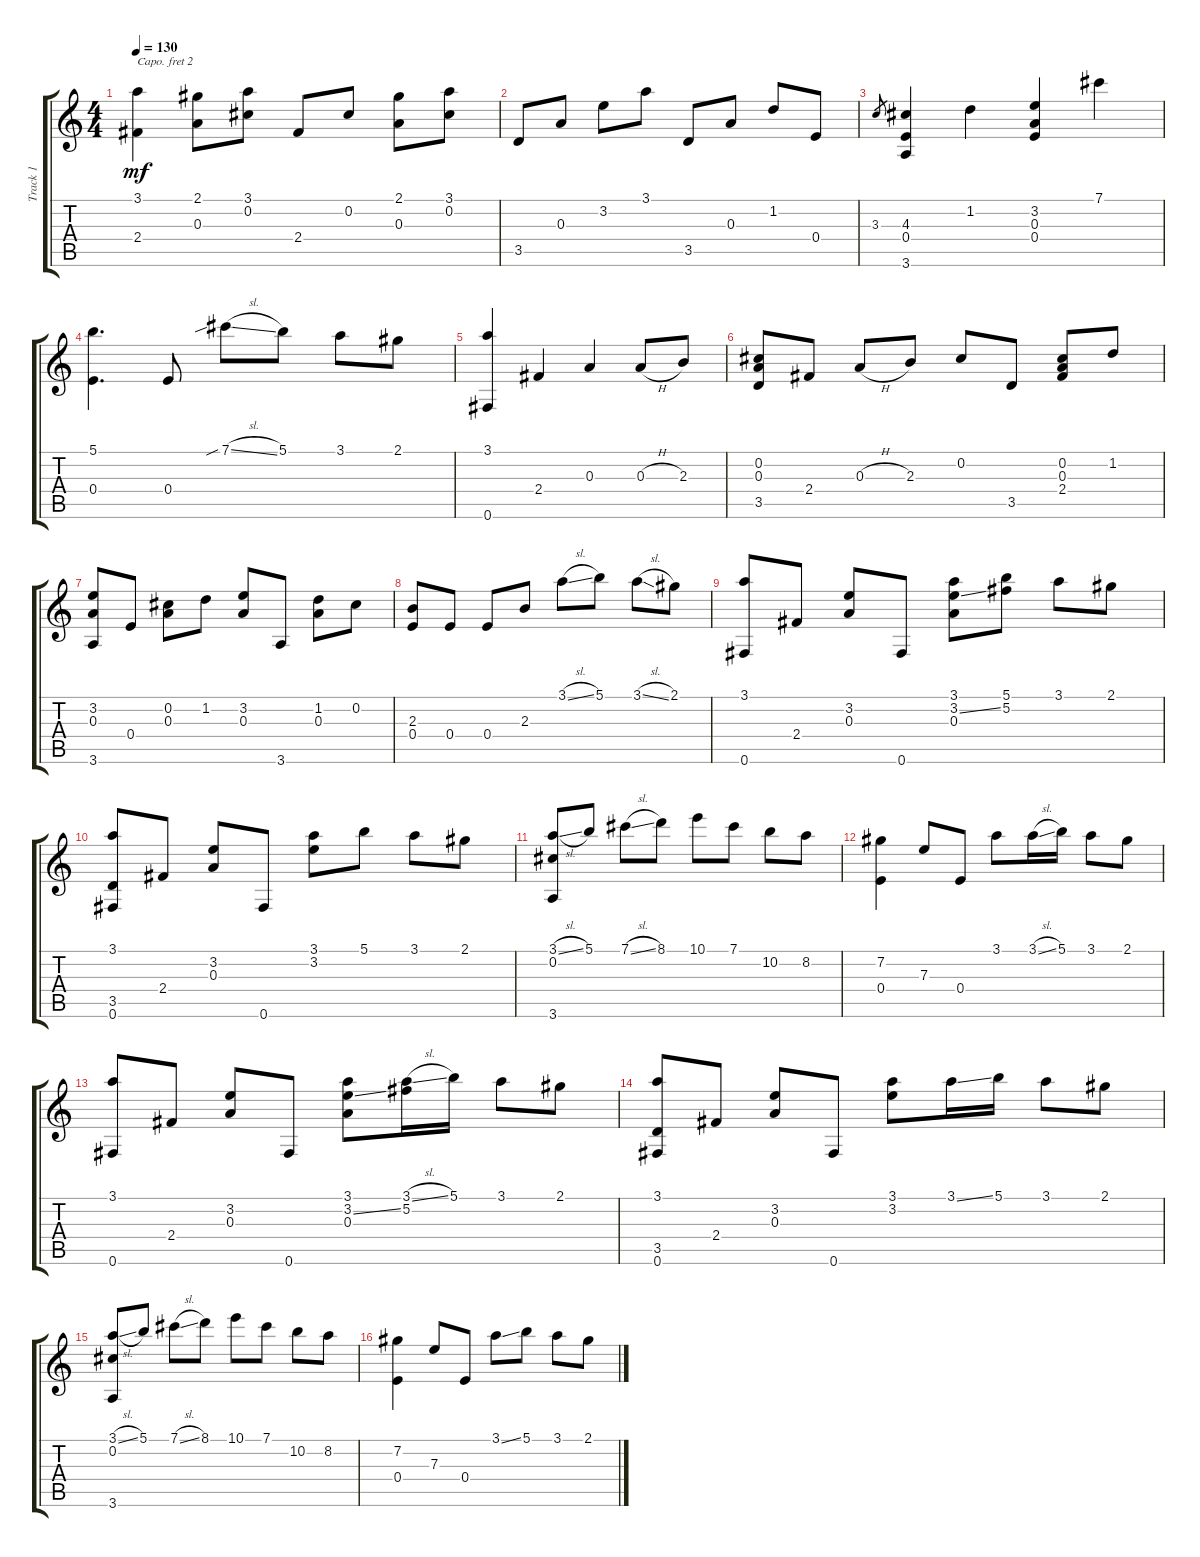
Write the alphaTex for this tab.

\track ("Track 1" "Track 1") {instrument acousticguitarnylon}
\staff {score tabs}
\capo 2
\tuning (E4 B3 G3 D3 A2 E2) {hide}
\ts (4 4)
\tempo 130
\clef g2
\ks c
(3.1 2.4).4{dy mf} (2.1 0.3).8 (3.1 0.2).8 2.4.8 0.2.8 (2.1 0.3).8 (3.1 0.2).8 |
3.5.8 0.3.8 3.2.8 3.1.8 3.5.8 0.3.8 1.2.8 0.4.8 |
3.3.8{gr} (4.3 0.4 3.6).4 1.2.4 (3.2 0.3 0.4).4 7.1.4 |
(5.1 0.4).4{d} 0.4.8 7.1{sib sl}.8 5.1.8 3.1.8 2.1.8 |
(3.1 0.6).4 2.4.4 0.3.4 0.3{h}.8 2.3.8 |
(0.2 0.3 3.5).8 2.4.8 0.3{h}.8 2.3.8 0.2.8 3.5.8 (0.2 0.3 2.4).8 1.2.8 |
(3.2 0.3 3.6).8 0.4.8 (0.2 0.3).8 1.2.8 (3.2 0.3).8 3.6.8 (1.2 0.3).8 0.2.8 |
(2.3 0.4).8 0.4.8 0.4.8 2.3.8 3.1{sl}.8 5.1.8 3.1{sl}.8 2.1.8 |
(3.1 0.6).8 2.4.8 (3.2 0.3).8 0.6.8 (3.1 3.2{ss} 0.3).8 (5.1 5.2).8 3.1.8 2.1.8 |
(3.1 3.5 0.6).8 2.4.8 (3.2 0.3).8 0.6.8 (3.1 3.2).8 5.1.8 3.1.8 2.1.8 |
(3.1{sl} 0.2 3.6).8 5.1.8 7.1{sl}.8 8.1.8 10.1.8 7.1.8 10.2.8 8.2.8 |
(7.2 0.4).4 7.3.8 0.4.8 3.1.8 3.1{sl}.16 5.1.16 3.1.8 2.1.8 |
(3.1 0.6).8 2.4.8 (3.2 0.3).8 0.6.8 (3.1 3.2{ss} 0.3).8 (3.1{sl} 5.2).16 5.1.16 3.1.8 2.1.8 |
(3.1 3.5 0.6).8 2.4.8 (3.2 0.3).8 0.6.8 (3.1 3.2).8 3.1{ss}.16 5.1.16 3.1.8 2.1.8 |
(3.1{sl} 0.2 3.6).8 5.1.8 7.1{sl}.8 8.1.8 10.1.8 7.1.8 10.2.8 8.2.8 |
(7.2 0.4).4 7.3.8 0.4.8 3.1{ss}.8 5.1.8 3.1.8 2.1.8
